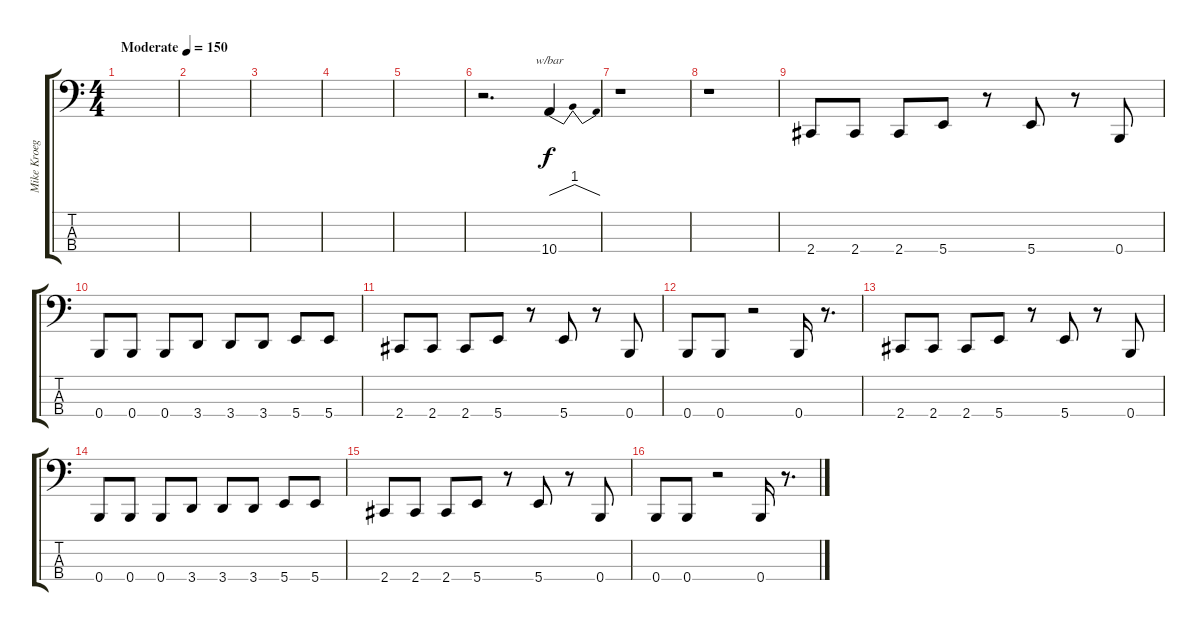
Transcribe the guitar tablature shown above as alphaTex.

\track ("Mike Kroeger" "Mike Kroeg") {instrument electricbassfinger}
\staff {score tabs}
\tuning (D2 A1 E1 B0) {hide}
\ts (4 4)
\tempo (150 "Moderate")
\clef f4
\ks c
|
|
|
|
|
r.2{d} 10.4.4{tbe (dip default 0 0 30 4 60 0)} |
r.1 |
r.1 |
2.4.8 2.4.8 2.4.8 5.4.8 r.8 5.4.8 r.8 0.4.8 |
0.4.8 0.4.8 0.4.8 3.4.8 3.4.8 3.4.8 5.4.8 5.4.8 |
2.4.8 2.4.8 2.4.8 5.4.8 r.8 5.4.8 r.8 0.4.8 |
0.4.8 0.4.8 r.2 0.4.16 r.8{d} |
2.4.8 2.4.8 2.4.8 5.4.8 r.8 5.4.8 r.8 0.4.8 |
0.4.8 0.4.8 0.4.8 3.4.8 3.4.8 3.4.8 5.4.8 5.4.8 |
2.4.8 2.4.8 2.4.8 5.4.8 r.8 5.4.8 r.8 0.4.8 |
0.4.8 0.4.8 r.2 0.4.16 r.8{d}
